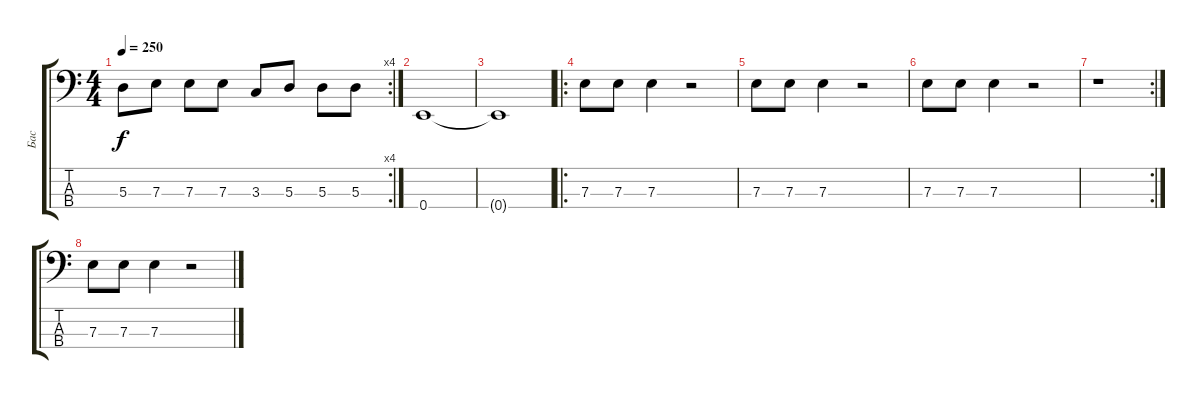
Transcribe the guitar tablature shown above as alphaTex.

\track ("Бас" "Бас") {instrument electricbasspick}
\staff {score tabs}
\tuning (G2 D2 A1 E1) {hide}
\rc 4
\ts (4 4)
\tempo 250
\clef f4
\ks c
5.3.8{dy f} 7.3.8 7.3.8 7.3.8 3.3.8 5.3.8 5.3.8 5.3.8 |
0.4.1 |
0.4{t}.1 |
\ro
7.3.8 7.3.8 7.3.4 r.2 |
7.3.8 7.3.8 7.3.4 r.2 |
7.3.8 7.3.8 7.3.4 r.2 |
\rc 2
r.1 |
7.3.8 7.3.8 7.3.4 r.2
